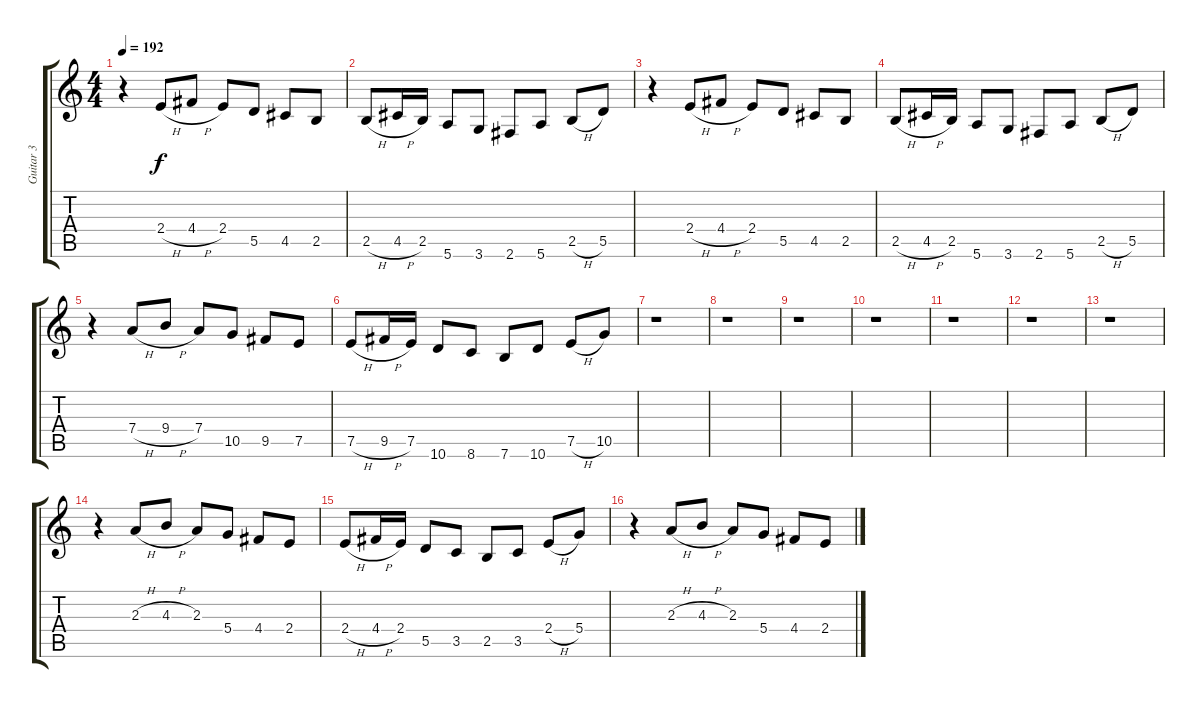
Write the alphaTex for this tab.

\track ("Guitar 3" "Guitar 3") {instrument distortionguitar}
\staff {score tabs}
\tuning (E4 B3 G3 D3 A2 E2) {hide}
\ts (4 4)
\tempo 192
\clef g2
\ks c
r.4{dy f} 2.4{h}.8 4.4{h}.8 2.4.8 5.5.8 4.5.8 2.5.8 |
2.5{h}.8 4.5{h}.16 2.5.16 5.6.8 3.6.8 2.6.8 5.6.8 2.5{h}.8 5.5.8 |
r.4 2.4{h}.8 4.4{h}.8 2.4.8 5.5.8 4.5.8 2.5.8 |
2.5{h}.8 4.5{h}.16 2.5.16 5.6.8 3.6.8 2.6.8 5.6.8 2.5{h}.8 5.5.8 |
r.4 7.4{h}.8 9.4{h}.8 7.4.8 10.5.8 9.5.8 7.5.8 |
7.5{h}.8 9.5{h}.16 7.5.16 10.6.8 8.6.8 7.6.8 10.6.8 7.5{h}.8 10.5.8 |
r.1 |
r.1 |
r.1 |
r.1 |
r.1 |
r.1 |
r.1 |
r.4 2.3{h}.8 4.3{h}.8 2.3.8 5.4.8 4.4.8 2.4.8 |
2.4{h}.8 4.4{h}.16 2.4.16 5.5.8 3.5.8 2.5.8 3.5.8 2.4{h}.8 5.4.8 |
r.4 2.3{h}.8 4.3{h}.8 2.3.8 5.4.8 4.4.8 2.4.8
